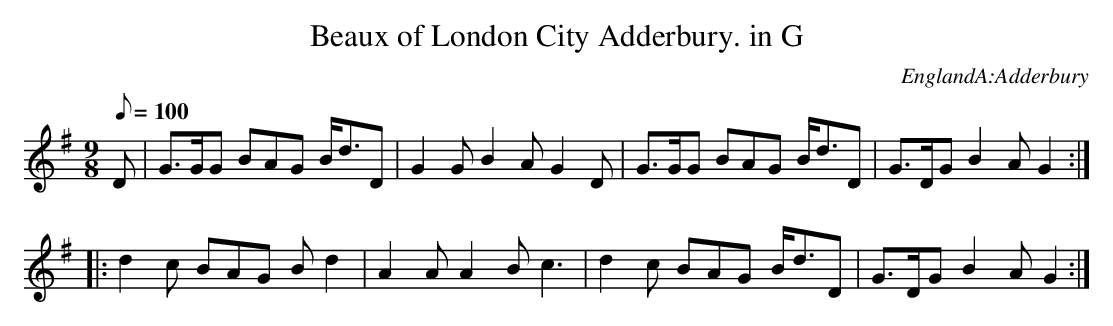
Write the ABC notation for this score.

X:1
T:Beaux of London City Adderbury. in G
M:9/8
Q:100
O:EnglandA:Adderbury
K:G
D \
| G>GG BAG B<dD | G2G B2A G2D | G>GG BAG B<dD | G>DG B2A G2 :|
|: d2c BAG Bd2  | A2A A2B c3  | d2c  BAG B<dD | G>DG B2A G2 :|
